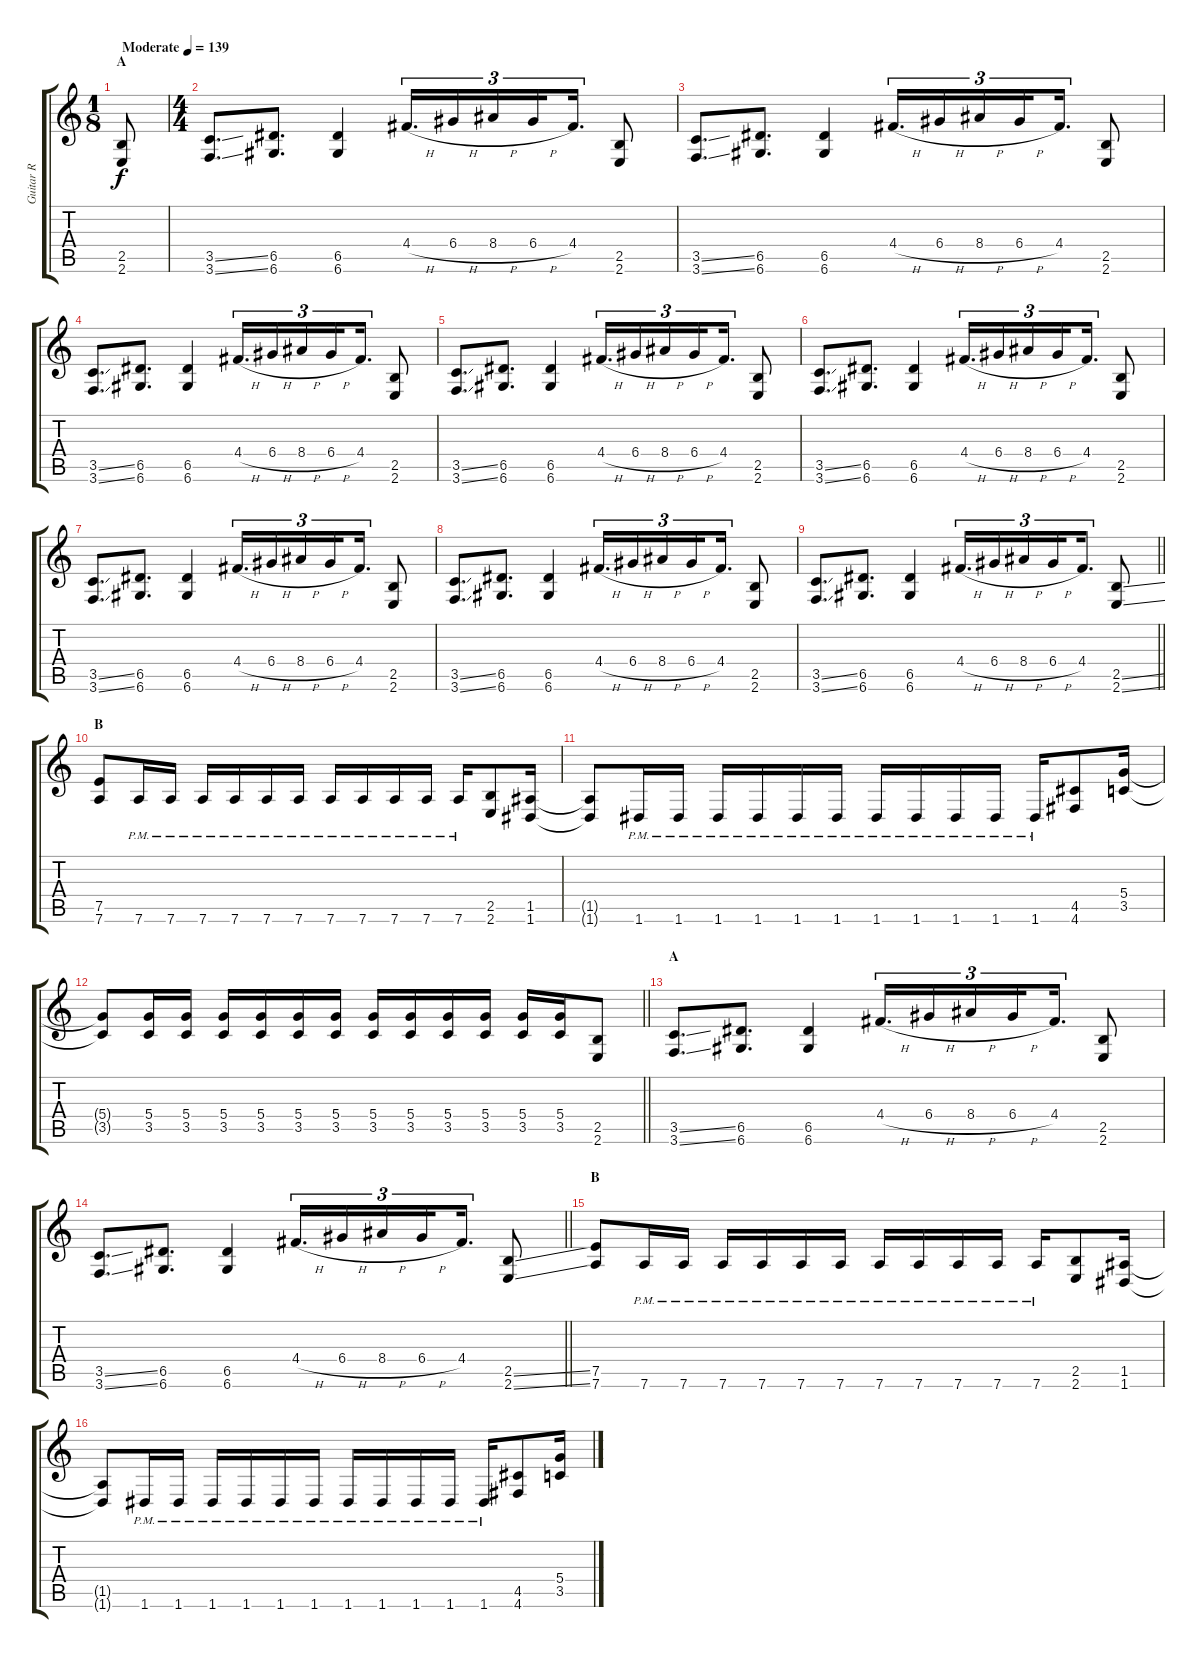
\track ("Guitar R" "Guitar R") {instrument distortionguitar}
\staff {score tabs}
\tuning (E4 B3 G3 D3 A2 D2) {hide}
\ts (1 8)
\section ("" "A")
\tempo (139 "Moderate")
\clef g2
\ks c
(2.5 2.6).8{dy f instrument distortionguitar} |
\ts (4 4)
(3.5{ss} 3.6{ss}).8{d} (6.5 6.6).8{d} (6.5 6.6).4 4.4{h}.16{d tu (3 2)} 6.4{h}.16{tu (3 2)} 8.4{h}.16{tu (3 2)} 6.4{h}.16{tu (3 2) beam splitsecondary} 4.4.16{d tu (3 2)} (2.5 2.6).8 |
(3.5{ss} 3.6{ss}).8{d} (6.5 6.6).8{d} (6.5 6.6).4 4.4{h}.16{d tu (3 2)} 6.4{h}.16{tu (3 2)} 8.4{h}.16{tu (3 2)} 6.4{h}.16{tu (3 2) beam splitsecondary} 4.4.16{d tu (3 2)} (2.5 2.6).8 |
(3.5{ss} 3.6{ss}).8{d} (6.5 6.6).8{d} (6.5 6.6).4 4.4{h}.16{d tu (3 2)} 6.4{h}.16{tu (3 2)} 8.4{h}.16{tu (3 2)} 6.4{h}.16{tu (3 2) beam splitsecondary} 4.4.16{d tu (3 2)} (2.5 2.6).8 |
(3.5{ss} 3.6{ss}).8{d} (6.5 6.6).8{d} (6.5 6.6).4 4.4{h}.16{d tu (3 2)} 6.4{h}.16{tu (3 2)} 8.4{h}.16{tu (3 2)} 6.4{h}.16{tu (3 2) beam splitsecondary} 4.4.16{d tu (3 2)} (2.5 2.6).8 |
(3.5{ss} 3.6{ss}).8{d} (6.5 6.6).8{d} (6.5 6.6).4 4.4{h}.16{d tu (3 2)} 6.4{h}.16{tu (3 2)} 8.4{h}.16{tu (3 2)} 6.4{h}.16{tu (3 2) beam splitsecondary} 4.4.16{d tu (3 2)} (2.5 2.6).8 |
(3.5{ss} 3.6{ss}).8{d} (6.5 6.6).8{d} (6.5 6.6).4 4.4{h}.16{d tu (3 2)} 6.4{h}.16{tu (3 2)} 8.4{h}.16{tu (3 2)} 6.4{h}.16{tu (3 2) beam splitsecondary} 4.4.16{d tu (3 2)} (2.5 2.6).8 |
(3.5{ss} 3.6{ss}).8{d} (6.5 6.6).8{d} (6.5 6.6).4 4.4{h}.16{d tu (3 2)} 6.4{h}.16{tu (3 2)} 8.4{h}.16{tu (3 2)} 6.4{h}.16{tu (3 2) beam splitsecondary} 4.4.16{d tu (3 2)} (2.5 2.6).8 |
\barLineRight lightlight
(3.5{ss} 3.6{ss}).8{d} (6.5 6.6).8{d} (6.5 6.6).4 4.4{h}.16{d tu (3 2)} 6.4{h}.16{tu (3 2)} 8.4{h}.16{tu (3 2)} 6.4{h}.16{tu (3 2) beam splitsecondary} 4.4.16{d tu (3 2)} (2.5{ss} 2.6{ss}).8 |
\section ("" "B")
(7.5 7.6).8 7.6{pm}.16 7.6{pm}.16 7.6{pm}.16 7.6{pm}.16 7.6{pm}.16 7.6{pm}.16 7.6{pm}.16 7.6{pm}.16 7.6{pm}.16 7.6{pm}.16 7.6{pm}.16 (2.5 2.6).8 (1.5 1.6).16 |
(1.5{t} 1.6{t}).8 1.6{pm}.16 1.6{pm}.16 1.6{pm}.16 1.6{pm}.16 1.6{pm}.16 1.6{pm}.16 1.6{pm}.16 1.6{pm}.16 1.6{pm}.16 1.6{pm}.16 1.6{pm}.16 (4.5 4.6).8 (5.4 3.5).16 |
\barLineRight lightlight
(5.4{t} 3.5{t}).8 (5.4 3.5).16 (5.4 3.5).16 (5.4 3.5).16 (5.4 3.5).16 (5.4 3.5).16 (5.4 3.5).16 (5.4 3.5).16 (5.4 3.5).16 (5.4 3.5).16 (5.4 3.5).16 (5.4 3.5).16 (5.4 3.5).16 (2.5 2.6).8 |
\section ("" "A")
(3.5{ss} 3.6{ss}).8{d} (6.5 6.6).8{d} (6.5 6.6).4 4.4{h}.16{d tu (3 2)} 6.4{h}.16{tu (3 2)} 8.4{h}.16{tu (3 2)} 6.4{h}.16{tu (3 2) beam splitsecondary} 4.4.16{d tu (3 2)} (2.5 2.6).8 |
\barLineRight lightlight
(3.5{ss} 3.6{ss}).8{d} (6.5 6.6).8{d} (6.5 6.6).4 4.4{h}.16{d tu (3 2)} 6.4{h}.16{tu (3 2)} 8.4{h}.16{tu (3 2)} 6.4{h}.16{tu (3 2) beam splitsecondary} 4.4.16{d tu (3 2)} (2.5{ss} 2.6{ss}).8 |
\section ("" "B")
(7.5 7.6).8 7.6{pm}.16 7.6{pm}.16 7.6{pm}.16 7.6{pm}.16 7.6{pm}.16 7.6{pm}.16 7.6{pm}.16 7.6{pm}.16 7.6{pm}.16 7.6{pm}.16 7.6{pm}.16 (2.5 2.6).8 (1.5 1.6).16 |
(1.5{t} 1.6{t}).8 1.6{pm}.16 1.6{pm}.16 1.6{pm}.16 1.6{pm}.16 1.6{pm}.16 1.6{pm}.16 1.6{pm}.16 1.6{pm}.16 1.6{pm}.16 1.6{pm}.16 1.6{pm}.16 (4.5 4.6).8 (5.4 3.5).16
